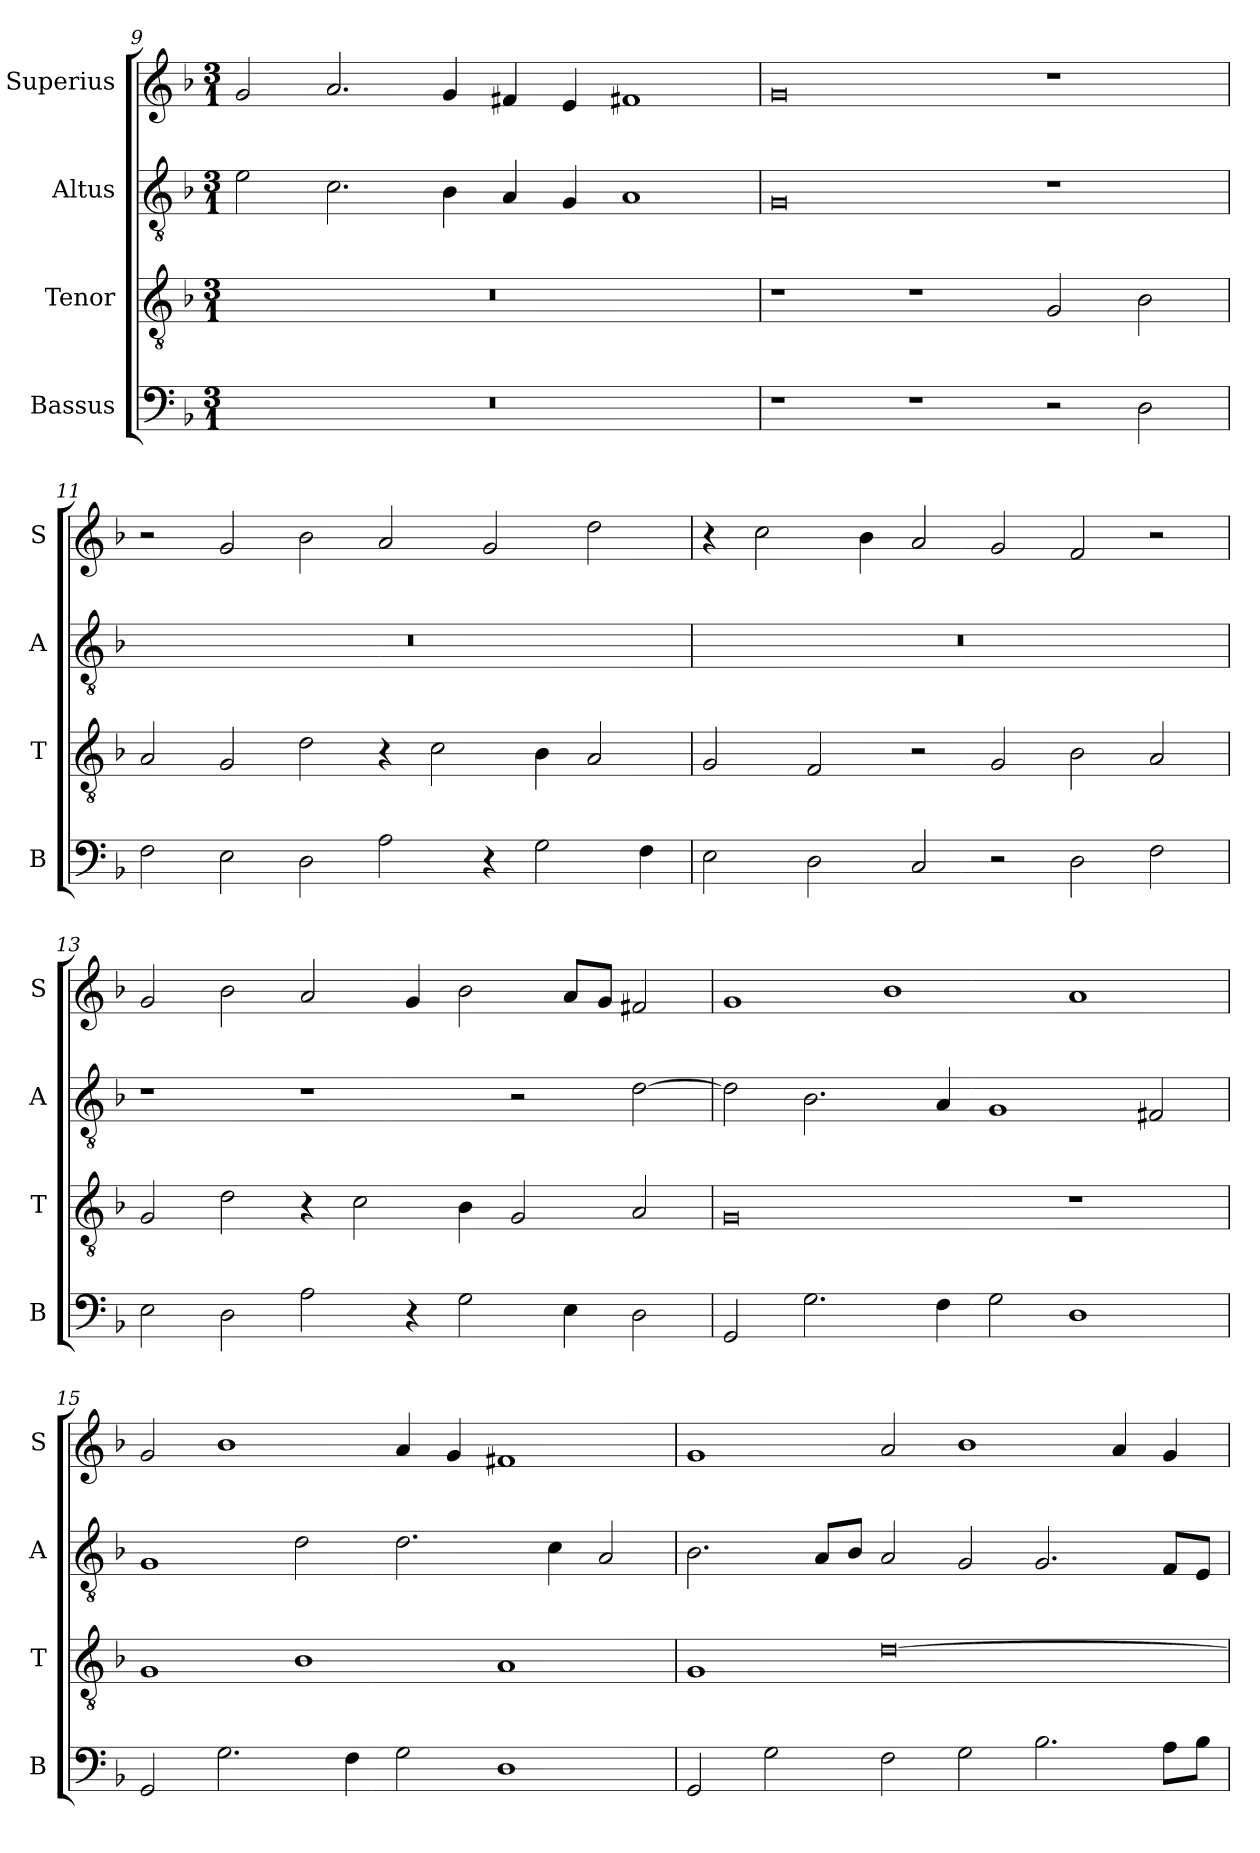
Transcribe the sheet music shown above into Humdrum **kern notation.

**kern	**kern	**kern	**kern
*part4	*part3	*part2	*part1
*staff4	*staff3	*staff2	*staff1
*I"Bassus	*I"Tenor	*I"Altus	*I"Superius
*I'B	*I'T	*I'A	*I'S
*clefF4	*clefGv2	*clefGv2	*clefG2
*k[b-]	*k[b-]	*k[b-]	*k[b-]
*M3/1	*M3/1	*M3/1	*M3/1
=9	=9	=9	=9
0.r	0.r	2e\	2g/
.	.	2.c\	2.a/
.	.	4B-\	4g/
.	.	4A/	4f#X/
.	.	4G/	4e/
.	.	1A	1f#X
=10	=10	=10	=10
1r	1r	0G	0g
1r	1r	.	.
2r	2G/	1r	1r
2D\	2B-\	.	.
=11	=11	=11	=11
2F\	2A/	0.r	2r
2E\	2G/	.	2g/
2D\	2d\	.	2b-\
2A\	4r	.	2a/
.	2c\	.	.
4r	.	.	2g/
2G\	4B-\	.	.
.	2A/	.	2dd\
4F\	.	.	.
=12	=12	=12	=12
2E\	2G/	0.r	4r
.	.	.	2cc\
2D\	2F/	.	.
.	.	.	4b-\
2C/	2r	.	2a/
2r	2G/	.	2g/
2D\	2B-\	.	2f/
2F\	2A/	.	2r
=13	=13	=13	=13
2E\	2G/	1r	2g/
2D\	2d\	.	2b-\
2A\	4r	1r	2a/
.	2c\	.	.
4r	.	.	4g/
2G\	4B-\	.	2b-\
.	2G/	2r	.
4E\	.	.	8a/L
.	.	.	8g/J
2D\	2A/	[2d\	2f#X/
=14	=14	=14	=14
2GG/	0G	2d\]	1g
2.G\	.	2.B-\	.
.	.	.	1b-
4F\	.	4A/	.
2G\	.	1G	.
1D	1r	.	1a
.	.	2F#X/	.
=15	=15	=15	=15
2GG/	1G	1G	2g/
2.G\	.	.	1b-
.	1B-	2d\	.
4F\	.	.	.
2G\	.	2.d\	4a/
.	.	.	4g/
1D	1A	.	1f#X
.	.	4c\	.
.	.	2A/	.
=16	=16	=16	=16
2GG/	1G	2.B-\	1g
2G\	.	.	.
.	.	8A/L	.
.	.	8B-/J	.
2F\	[0d	2A/	2a/
2G\	.	2G/	1b-
2.B-\	.	2.G/	.
.	.	.	4a/
8A\L	.	8F/L	4g/
8B-\J	.	8E/J	.
=	=	=	=
*-	*-	*-	*-
